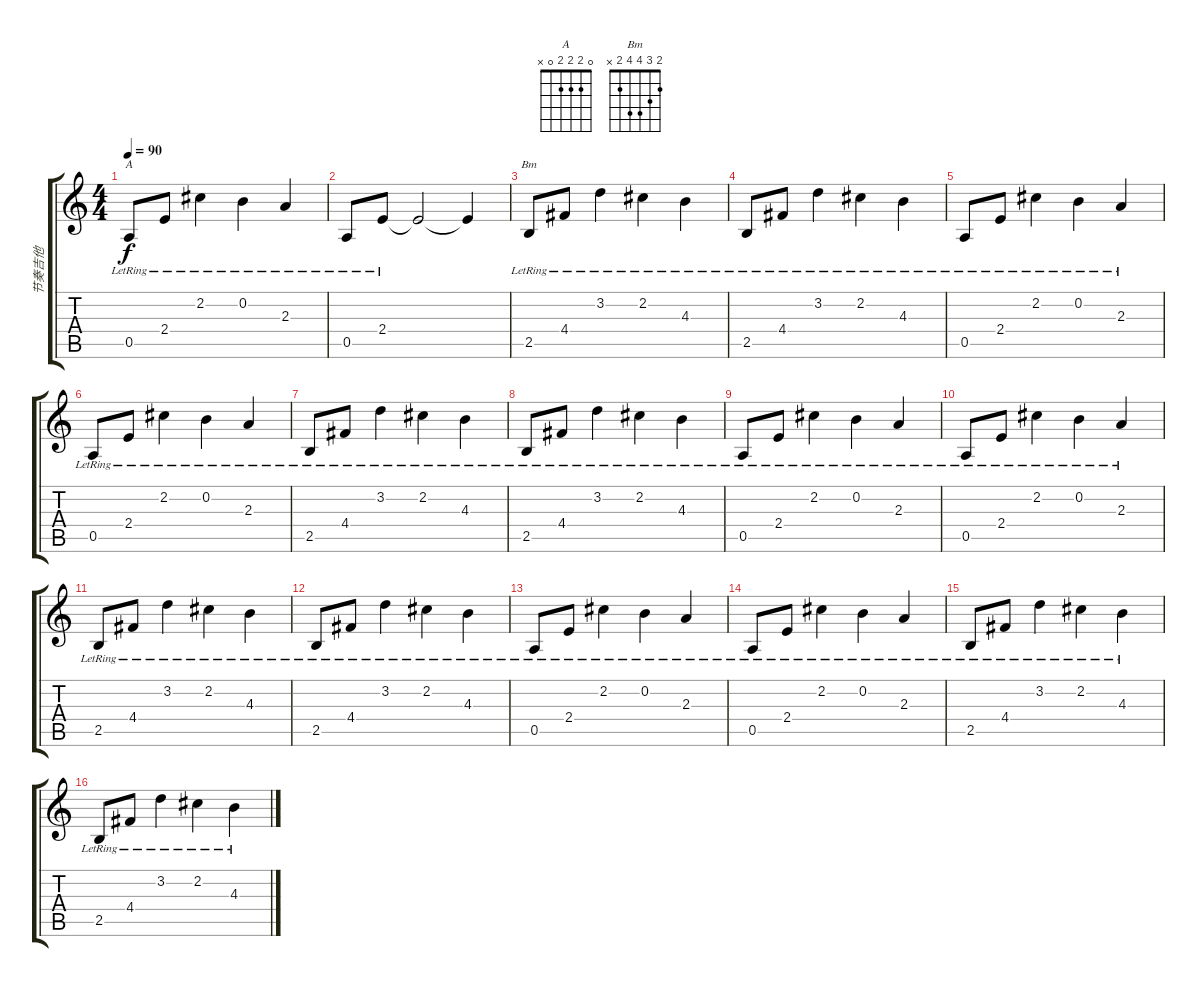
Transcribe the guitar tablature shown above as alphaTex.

\track ("节奏吉他" "节奏吉他") {instrument electricguitarclean}
\staff {score tabs}
\tuning (E4 B3 G3 D3 A2 E2) {hide}
\chord ("A" 0 2 2 2 0 x)
\chord ("Bm" 2 3 4 4 2 x)
\ts (4 4)
\tempo 90
\clef g2
\ks c
0.5{lr}.8{ch "A" dy f} 2.4{lr}.8 2.2{lr}.4 0.2{lr}.4 2.3{lr}.4 |
0.5{lr}.8 2.4{lr}.8 2.4{t}.2 2.4{t}.4 |
2.5{lr}.8{ch "Bm"} 4.4{lr}.8 3.2{lr}.4 2.2{lr}.4 4.3{lr}.4 |
2.5{lr}.8 4.4{lr}.8 3.2{lr}.4 2.2{lr}.4 4.3{lr}.4 |
0.5{lr}.8 2.4{lr}.8 2.2{lr}.4 0.2{lr}.4 2.3{lr}.4 |
0.5{lr}.8 2.4{lr}.8 2.2{lr}.4 0.2{lr}.4 2.3{lr}.4 |
2.5{lr}.8 4.4{lr}.8 3.2{lr}.4 2.2{lr}.4 4.3{lr}.4 |
2.5{lr}.8 4.4{lr}.8 3.2{lr}.4 2.2{lr}.4 4.3{lr}.4 |
0.5{lr}.8 2.4{lr}.8 2.2{lr}.4 0.2{lr}.4 2.3{lr}.4 |
0.5{lr}.8 2.4{lr}.8 2.2{lr}.4 0.2{lr}.4 2.3{lr}.4 |
2.5{lr}.8 4.4{lr}.8 3.2{lr}.4 2.2{lr}.4 4.3{lr}.4 |
2.5{lr}.8 4.4{lr}.8 3.2{lr}.4 2.2{lr}.4 4.3{lr}.4 |
0.5{lr}.8 2.4{lr}.8 2.2{lr}.4 0.2{lr}.4 2.3{lr}.4 |
0.5{lr}.8 2.4{lr}.8 2.2{lr}.4 0.2{lr}.4 2.3{lr}.4 |
2.5{lr}.8 4.4{lr}.8 3.2{lr}.4 2.2{lr}.4 4.3{lr}.4 |
2.5{lr}.8 4.4{lr}.8 3.2{lr}.4 2.2{lr}.4 4.3{lr}.4
